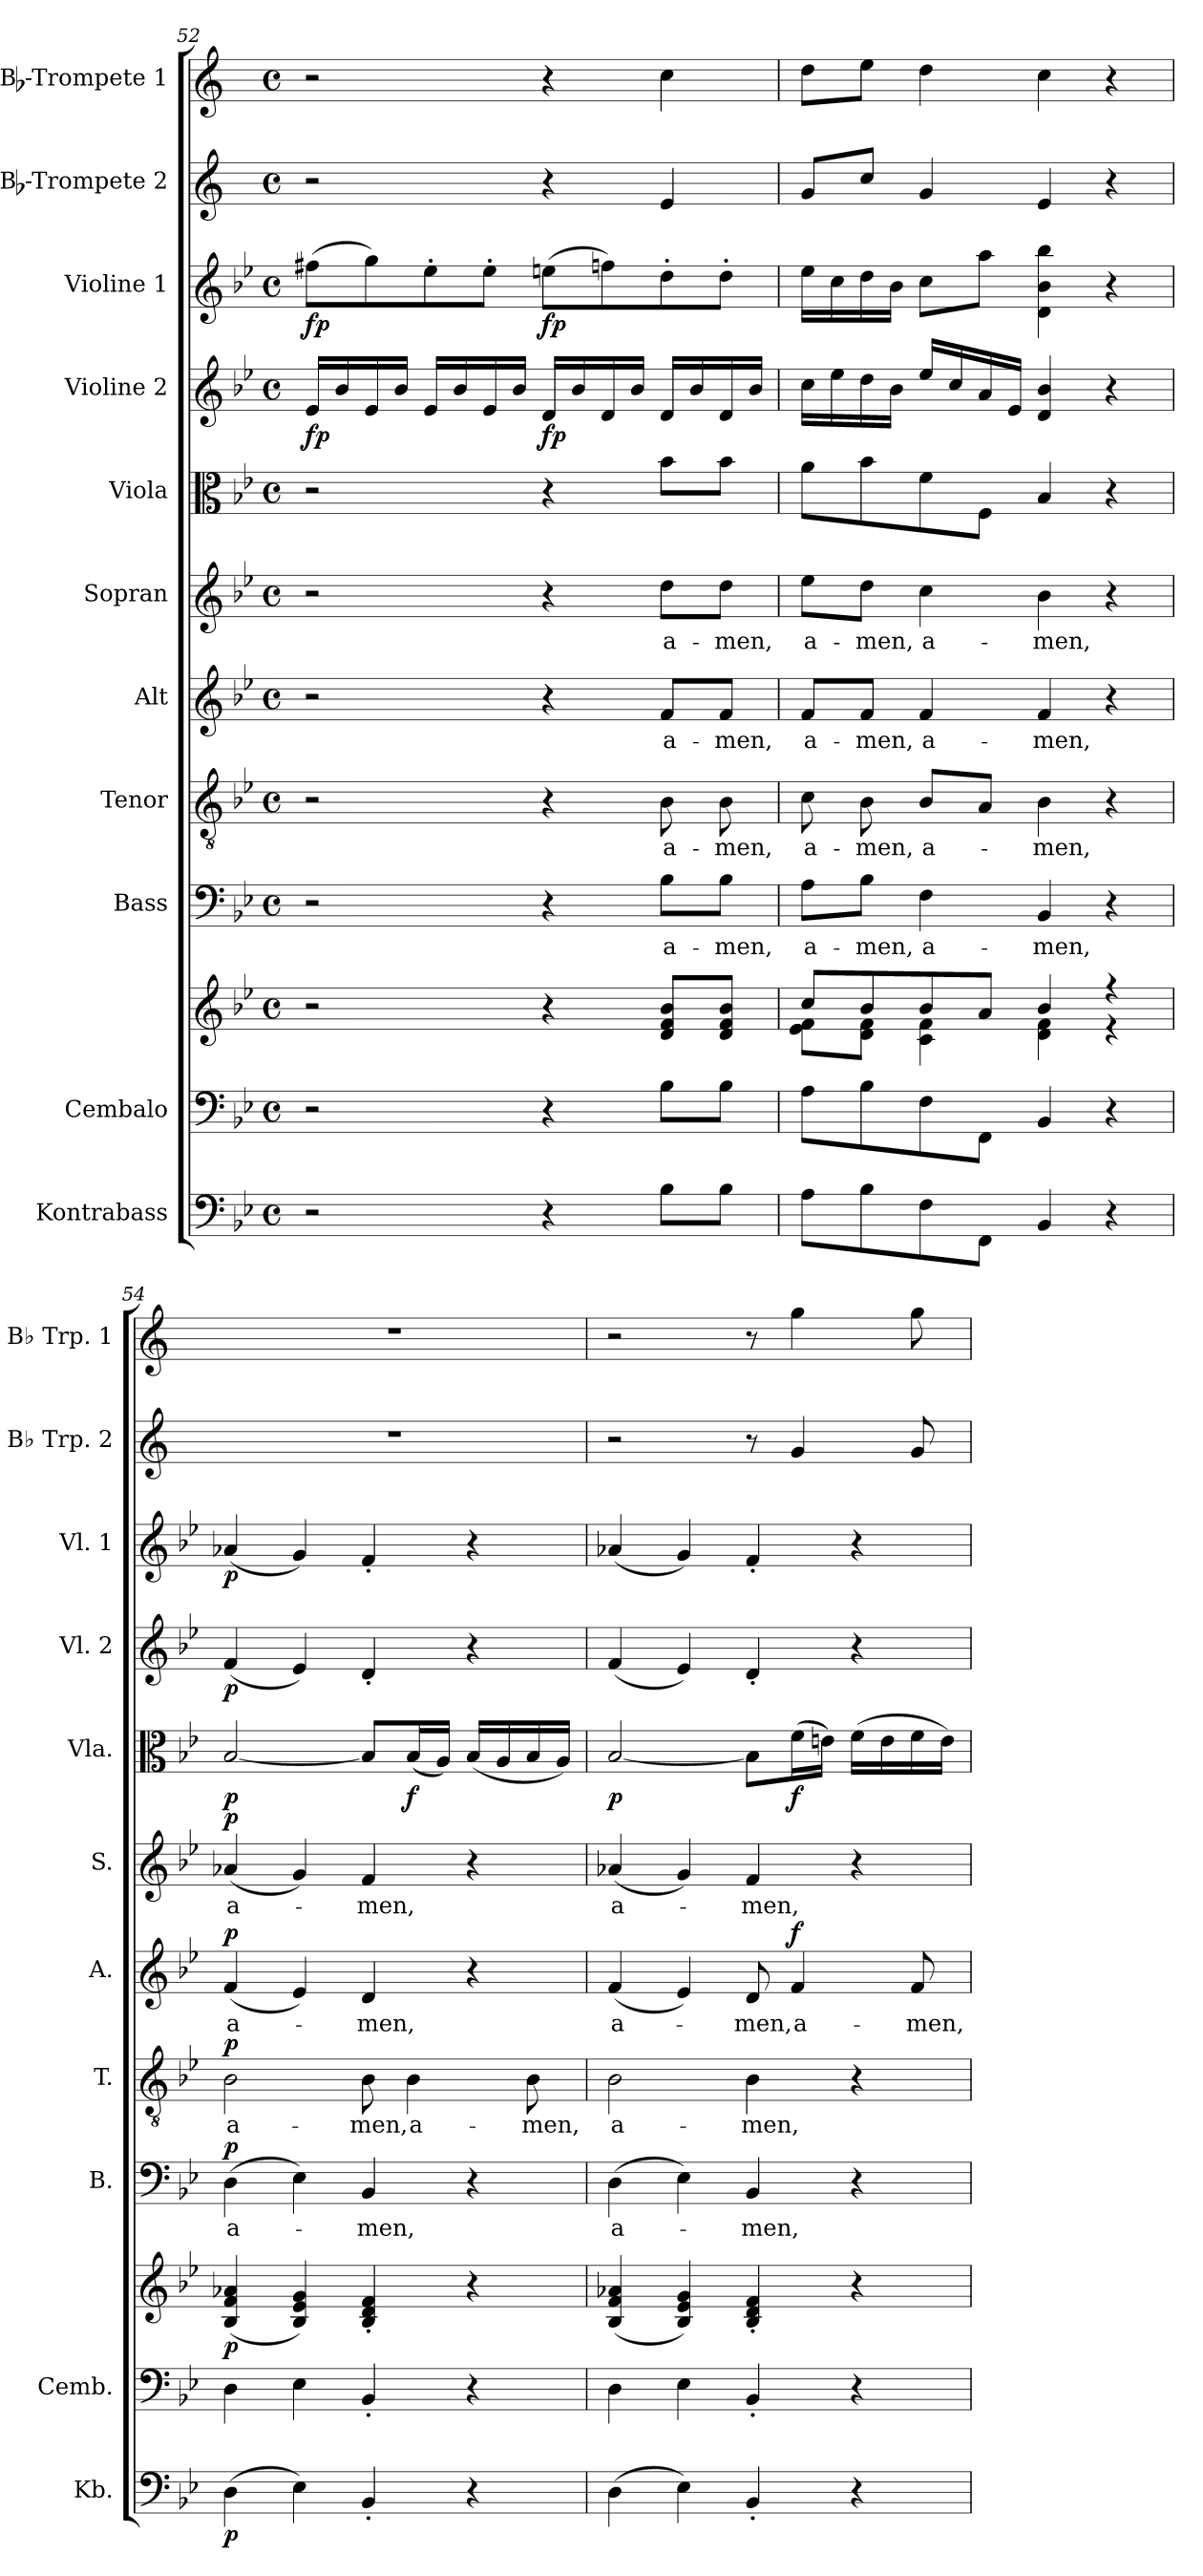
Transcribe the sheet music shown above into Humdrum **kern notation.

**kern	**dynam	**kern	**kern	**dynam	**kern	**text	**dynam	**kern	**text	**dynam	**kern	**text	**dynam	**kern	**text	**dynam	**kern	**dynam	**kern	**dynam	**kern	**dynam	**kern	**kern
*part11	*part11	*part10	*part10	*part10	*part9	*part9	*part9	*part8	*part8	*part8	*part7	*part7	*part7	*part6	*part6	*part6	*part5	*part5	*part4	*part4	*part3	*part3	*part2	*part1
*staff12	*staff12	*staff11	*staff10	*staff10/11	*staff9	*staff9	*staff9	*staff8	*staff8	*staff8	*staff7	*staff7	*staff7	*staff6	*staff6	*staff6	*staff5	*staff5	*staff4	*staff4	*staff3	*staff3	*staff2	*staff1
*I"Kontrabass	*	*I"Cembalo	*	*	*I"Bass	*	*	*I"Tenor	*	*	*I"Alt	*	*	*I"Sopran	*	*	*I"Viola	*	*I"Violine 2	*	*I"Violine 1	*	*I"Bb-Trompete 2	*I"Bb-Trompete 1
*I'Kb.	*	*I'Cemb.	*	*	*I'B.	*	*	*I'T.	*	*	*I'A.	*	*	*I'S.	*	*	*I'Vla.	*	*I'Vl. 2	*	*I'Vl. 1	*	*I'Bb Trp. 2	*I'Bb Trp. 1
*clefF4	*	*clefF4	*clefG2	*	*clefF4	*	*	*clefGv2	*	*	*clefG2	*	*	*clefG2	*	*	*clefC3	*	*clefG2	*	*clefG2	*	*clefG2	*clefG2
*ITrd7c12	*	*	*	*	*	*	*	*	*	*	*	*	*	*	*	*	*	*	*	*	*	*	*ITrd1c2	*ITrd1c2
*k[b-e-]	*	*k[b-e-]	*k[b-e-]	*	*k[b-e-]	*	*	*k[b-e-]	*	*	*k[b-e-]	*	*	*k[b-e-]	*	*	*k[b-e-]	*	*k[b-e-]	*	*k[b-e-]	*	*k[b-e-]	*k[b-e-]
*B-:	*	*B-:	*B-:	*	*B-:	*	*	*B-:	*	*	*B-:	*	*	*B-:	*	*	*B-:	*	*B-:	*	*B-:	*	*B-:	*B-:
*M4/4	*	*M4/4	*M4/4	*	*M4/4	*	*	*M4/4	*	*	*M4/4	*	*	*M4/4	*	*	*M4/4	*	*M4/4	*	*M4/4	*	*M4/4	*M4/4
*met(c)	*	*met(c)	*met(c)	*	*met(c)	*	*	*met(c)	*	*	*met(c)	*	*	*met(c)	*	*	*met(c)	*	*met(c)	*	*met(c)	*	*met(c)	*met(c)
=52	=52	=52	=52	=52	=52	=52	=52	=52	=52	=52	=52	=52	=52	=52	=52	=52	=52	=52	=52	=52	=52	=52	=52	=52
!	!	!	!	!	!	!	!	!	!	!	!	!	!	!	!	!	!	!	!	!LO:DY:b	!	!LO:DY:b	!	!
2r	.	2r	2r	.	2r	.	.	2r	.	.	2r	.	.	2r	.	.	2r	.	16e-/LL	fp	(>8ff#X\L	fp	2r	2r
.	.	.	.	.	.	.	.	.	.	.	.	.	.	.	.	.	.	.	16b-/	.	.	.	.	.
.	.	.	.	.	.	.	.	.	.	.	.	.	.	.	.	.	.	.	16e-/	.	8gg\)	.	.	.
.	.	.	.	.	.	.	.	.	.	.	.	.	.	.	.	.	.	.	16b-/JJ	.	.	.	.	.
.	.	.	.	.	.	.	.	.	.	.	.	.	.	.	.	.	.	.	16e-/LL	.	8ee-'>\	.	.	.
.	.	.	.	.	.	.	.	.	.	.	.	.	.	.	.	.	.	.	16b-/	.	.	.	.	.
.	.	.	.	.	.	.	.	.	.	.	.	.	.	.	.	.	.	.	16e-/	.	8ee-'>\J	.	.	.
.	.	.	.	.	.	.	.	.	.	.	.	.	.	.	.	.	.	.	16b-/JJ	.	.	.	.	.
!	!	!	!	!	!	!	!	!	!	!	!	!	!	!	!	!	!	!	!	!LO:DY:b	!	!LO:DY:b	!	!
4r	.	4r	4r	.	4r	.	.	4r	.	.	4r	.	.	4r	.	.	4r	.	16d/LL	fp	(>8een\L	fp	4r	4r
.	.	.	.	.	.	.	.	.	.	.	.	.	.	.	.	.	.	.	16b-/	.	.	.	.	.
.	.	.	.	.	.	.	.	.	.	.	.	.	.	.	.	.	.	.	16d/	.	8ffn\)	.	.	.
.	.	.	.	.	.	.	.	.	.	.	.	.	.	.	.	.	.	.	16b-/JJ	.	.	.	.	.
!	!	!	!	!	!	!LO:LY:b	!	!	!LO:LY:b	!	!	!LO:LY:b	!	!	!LO:LY:b	!	!	!	!	!	!	!	!	!
8BB-\L	.	8B-\L	8d/ 8f/ 8b-/L	.	8B-\L	a-	.	8B-\	a-	.	8f/L	a-	.	8dd\L	a-	.	8b-\L	.	16d/LL	.	8dd'>\	.	4d/	4b-\
.	.	.	.	.	.	.	.	.	.	.	.	.	.	.	.	.	.	.	16b-/	.	.	.	.	.
!	!	!	!	!	!	!LO:LY:b	!	!	!LO:LY:b	!	!	!LO:LY:b	!	!	!LO:LY:b	!	!	!	!	!	!	!	!	!
8BB-\J	.	8B-\J	8d/ 8f/ 8b-/J	.	8B-\J	-men,	.	8B-\	-men,	.	8f/J	-men,	.	8dd\J	-men,	.	8b-\J	.	16d/	.	8dd'>\J	.	.	.
.	.	.	.	.	.	.	.	.	.	.	.	.	.	.	.	.	.	.	16b-/JJ	.	.	.	.	.
=53	=53	=53	=53	=53	=53	=53	=53	=53	=53	=53	=53	=53	=53	=53	=53	=53	=53	=53	=53	=53	=53	=53	=53	=53
*	*	*	*^	*	*	*	*	*	*	*	*	*	*	*	*	*	*	*	*	*	*	*	*	*
!	!	!	!	!	!	!	!LO:LY:b	!	!	!LO:LY:b	!	!	!LO:LY:b	!	!	!LO:LY:b	!	!	!	!	!	!	!	!	!
8AA\L	.	8A\L	8cc/L	8e-\ 8f\L	.	8A\L	a-	.	8c\	a-	.	8f/L	a-	.	8ee-\L	a-	.	8a\L	.	16cc\LL	.	16ee-\LL	.	8f/L	8cc\L
.	.	.	.	.	.	.	.	.	.	.	.	.	.	.	.	.	.	.	.	16ee-\	.	16cc\	.	.	.
!	!	!	!	!	!	!	!LO:LY:b	!	!	!LO:LY:b	!	!	!LO:LY:b	!	!	!LO:LY:b	!	!	!	!	!	!	!	!	!
8BB-\	.	8B-\	8b-/	8d\ 8f\J	.	8B-\J	-men,	.	8B-\	-men,	.	8f/J	-men,	.	8dd\J	-men,	.	8b-\	.	16dd\	.	16dd\	.	8b-/J	8dd\J
.	.	.	.	.	.	.	.	.	.	.	.	.	.	.	.	.	.	.	.	16b-\JJ	.	16b-\JJ	.	.	.
!	!	!	!	!	!	!	!LO:LY:b	!	!	!LO:LY:b	!	!	!LO:LY:b	!	!	!LO:LY:b	!	!	!	!	!	!	!	!	!
8FF\	.	8F\	8b-/	4c\ 4f\	.	4F\	a-	.	8B-/L	a-	.	4f/	a-	.	4cc\	a-	.	8f\	.	16ee-/LL	.	8cc\L	.	4f/	4cc\
.	.	.	.	.	.	.	.	.	.	.	.	.	.	.	.	.	.	.	.	16cc/	.	.	.	.	.
8FFF\J	.	8FF\J	8a/J	.	.	.	.	.	8A/J	.	.	.	.	.	.	.	.	8F\J	.	16a/	.	8aa\J	.	.	.
.	.	.	.	.	.	.	.	.	.	.	.	.	.	.	.	.	.	.	.	16e-/JJ	.	.	.	.	.
!	!	!	!	!	!	!	!LO:LY:b	!	!	!LO:LY:b	!	!	!LO:LY:b	!	!	!LO:LY:b	!	!	!	!	!	!	!	!	!
4BBB-/	.	4BB-/	4b-/	4d\ 4f\	.	4BB-/	-men,	.	4B-\	-men,	.	4f/	-men,	.	4b-\	-men,	.	4B-/	.	4d/ 4b-/	.	4d\ 4b-\ 4bb-\	.	4d/	4b-\
4r	.	4r	4r	4r	.	4r	.	.	4r	.	.	4r	.	.	4r	.	.	4r	.	4r	.	4r	.	4r	4r
=54	=54	=54	=54	=54	=54	=54	=54	=54	=54	=54	=54	=54	=54	=54	=54	=54	=54	=54	=54	=54	=54	=54	=54	=54	=54
!	!LO:DY:b	!	!	!	!LO:DY:b	!	!LO:LY:b	!LO:DY:a	!	!LO:LY:b	!LO:DY:a	!	!LO:LY:b	!LO:DY:a	!	!LO:LY:b	!LO:DY:a	!	!LO:DY:b	!	!LO:DY:b	!	!LO:DY:b	!	!
*	*	*	*v	*v	*	*	*	*	*	*	*	*	*	*	*	*	*	*	*	*	*	*	*	*	*
(>4DD\	p	4D\	(4B-/ 4f/ 4a-X/	p	(>4D\	a-	p	2B-\	a-	p	(<4f/	a-	p	(<4a-X/	a-	p	[2B-/	p	(<4f/	p	(<4a-X/	p	1r	1r
4EE-\)	.	4E-\	4B-/ 4e-/ 4g/)	.	4E-\)	.	.	.	.	.	4e-/)	.	.	4g/)	.	.	.	.	4e-/)	.	4g/)	.	.	.
!	!	!	!	!	!	!LO:LY:b	!	!	!LO:LY:b	!	!	!LO:LY:b	!	!	!LO:LY:b	!	!	!	!	!	!	!	!	!
4BBB-'</	.	4BB-'</	4B-/'< 4d/'< 4f/'<	.	4BB-/	-men,	.	8B-\	-men,	.	4d/	-men,	.	4f/	-men,	.	8B-/L]	.	4d'</	.	4f'</	.	.	.
!	!	!	!	!	!	!	!	!	!LO:LY:b	!	!	!	!	!	!	!	!	!LO:DY:b	!	!	!	!	!	!
.	.	.	.	.	.	.	.	4B-\	a-	.	.	.	.	.	.	.	(<16B-/L	f	.	.	.	.	.	.
.	.	.	.	.	.	.	.	.	.	.	.	.	.	.	.	.	16A/JJ)	.	.	.	.	.	.	.
4r	.	4r	4r	.	4r	.	.	.	.	.	4r	.	.	4r	.	.	(<16B-/LL	.	4r	.	4r	.	.	.
.	.	.	.	.	.	.	.	.	.	.	.	.	.	.	.	.	16A/	.	.	.	.	.	.	.
!	!	!	!	!	!	!	!	!	!LO:LY:b	!	!	!	!	!	!	!	!	!	!	!	!	!	!	!
.	.	.	.	.	.	.	.	8B-\	-men,	.	.	.	.	.	.	.	16B-/	.	.	.	.	.	.	.
.	.	.	.	.	.	.	.	.	.	.	.	.	.	.	.	.	16A/JJ)	.	.	.	.	.	.	.
=55	=55	=55	=55	=55	=55	=55	=55	=55	=55	=55	=55	=55	=55	=55	=55	=55	=55	=55	=55	=55	=55	=55	=55	=55
!	!	!	!	!	!	!LO:LY:b	!	!	!LO:LY:b	!	!	!LO:LY:b	!	!	!LO:LY:b	!	!	!LO:DY:b	!	!	!	!	!	!
(>4DD\	.	4D\	(4B-/ 4f/ 4a-X/	.	(>4D\	a-	.	2B-\	a-	.	(<4f/	a-	.	(<4a-X/	a-	.	[2B-/	p	(<4f/	.	(<4a-X/	.	2r	2r
4EE-\)	.	4E-\	4B-/ 4e-/ 4g/)	.	4E-\)	.	.	.	.	.	4e-/)	.	.	4g/)	.	.	.	.	4e-/)	.	4g/)	.	.	.
!	!	!	!	!	!	!LO:LY:b	!	!	!LO:LY:b	!	!	!LO:LY:b	!	!	!LO:LY:b	!	!	!	!	!	!	!	!	!
4BBB-'</	.	4BB-'</	4B-/'< 4d/'< 4f/'<	.	4BB-/	-men,	.	4B-\	-men,	.	8d/	-men,	.	4f/	-men,	.	8B-\L]	.	4d'</	.	4f'</	.	8r	8r
!	!	!	!	!	!	!	!	!	!	!	!	!LO:LY:b	!LO:DY:a	!	!	!	!	!LO:DY:b	!	!	!	!	!	!
.	.	.	.	.	.	.	.	.	.	.	4f/	a-	f	.	.	.	(>16f\L	f	.	.	.	.	4f/	4ff\
.	.	.	.	.	.	.	.	.	.	.	.	.	.	.	.	.	16en\JJ)	.	.	.	.	.	.	.
4r	.	4r	4r	.	4r	.	.	4r	.	.	.	.	.	4r	.	.	(>16f\LL	.	4r	.	4r	.	.	.
.	.	.	.	.	.	.	.	.	.	.	.	.	.	.	.	.	16e\	.	.	.	.	.	.	.
!	!	!	!	!	!	!	!	!	!	!	!	!LO:LY:b	!	!	!	!	!	!	!	!	!	!	!	!
.	.	.	.	.	.	.	.	.	.	.	8f/	-men,	.	.	.	.	16f\	.	.	.	.	.	8f/	8ff\
.	.	.	.	.	.	.	.	.	.	.	.	.	.	.	.	.	16e\JJ)	.	.	.	.	.	.	.
=	=	=	=	=	=	=	=	=	=	=	=	=	=	=	=	=	=	=	=	=	=	=	=	=
*-	*-	*-	*-	*-	*-	*-	*-	*-	*-	*-	*-	*-	*-	*-	*-	*-	*-	*-	*-	*-	*-	*-	*-	*-
